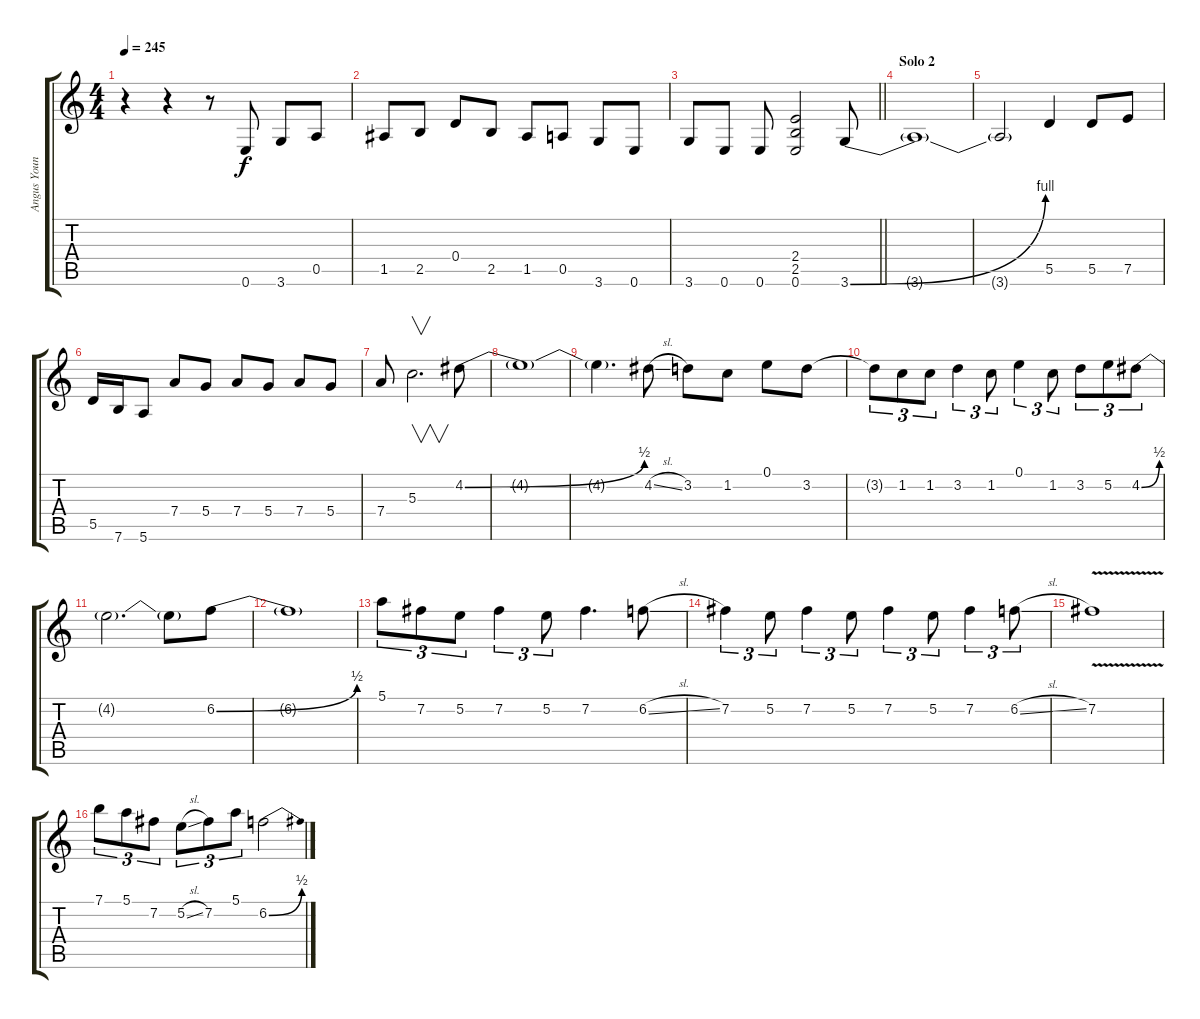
\track ("Angus Young" "Angus Youn") {instrument overdrivenguitar}
\staff {score tabs}
\tuning (E4 B3 G3 D3 A2 E2) {hide}
\ts (4 4)
\tempo 245
\clef g2
\ks c
r.4{dy f} r.4 r.8 0.6.8 3.6.8 0.5.8 |
1.5.8 2.5.8 0.4.8 2.5.8 1.5.8 0.5.8 3.6.8 0.6.8 |
\barLineRight lightlight
3.6.8 0.6.8 0.6.8 (2.4 2.5 0.6).2 3.6{be (bend 0 0 60 4)}.8 |
\section ("" "Solo 2")
3.6{t}.1 |
3.6{t}.2 5.5.4 5.5.8 7.5.8 |
5.5.16 7.6.16 5.6.8 7.4.8 5.4.8 7.4.8 5.4.8 7.4.8 5.4.8 |
7.4.8 5.3.2{v d} 4.2{be (bend 0 0 60 2)}.8 |
4.2{t}.1 |
4.2{t}.4{d} 4.2{sl}.8 3.2.8 1.2.8 0.1.8 3.2.8 |
3.2{t}.8{tu (3 2)} 1.2.8{tu (3 2)} 1.2.8{tu (3 2)} 3.2.4{tu (3 2)} 1.2.8{tu (3 2)} 0.1.4{tu (3 2)} 1.2.8{tu (3 2)} 3.2.8{tu (3 2)} 5.2.8{tu (3 2)} 4.2{be (bend 0 0 60 2)}.8{tu (3 2)} |
4.2{t}.2{d} 4.2{t}.8 6.2{be (bend 0 0 60 2)}.8 |
6.2{t}.1 |
5.1.8{tu (3 2)} 7.2.8{tu (3 2)} 5.2.8{tu (3 2)} 7.2.4{tu (3 2)} 5.2.8{tu (3 2)} 7.2.4{d} 6.2{sl}.8 |
7.2.4{tu (3 2)} 5.2.8{tu (3 2)} 7.2.4{tu (3 2)} 5.2.8{tu (3 2)} 7.2.4{tu (3 2)} 5.2.8{tu (3 2)} 7.2.4{tu (3 2)} 6.2{sl}.8{tu (3 2)} |
7.2{v}.1 |
7.1.8{tu (3 2)} 5.1.8{tu (3 2)} 7.2.8{tu (3 2)} 5.2{sl}.8{tu (3 2)} 7.2.8{tu (3 2)} 5.1.8{tu (3 2)} 6.2{be (bend 0 0 60 2)}.2
